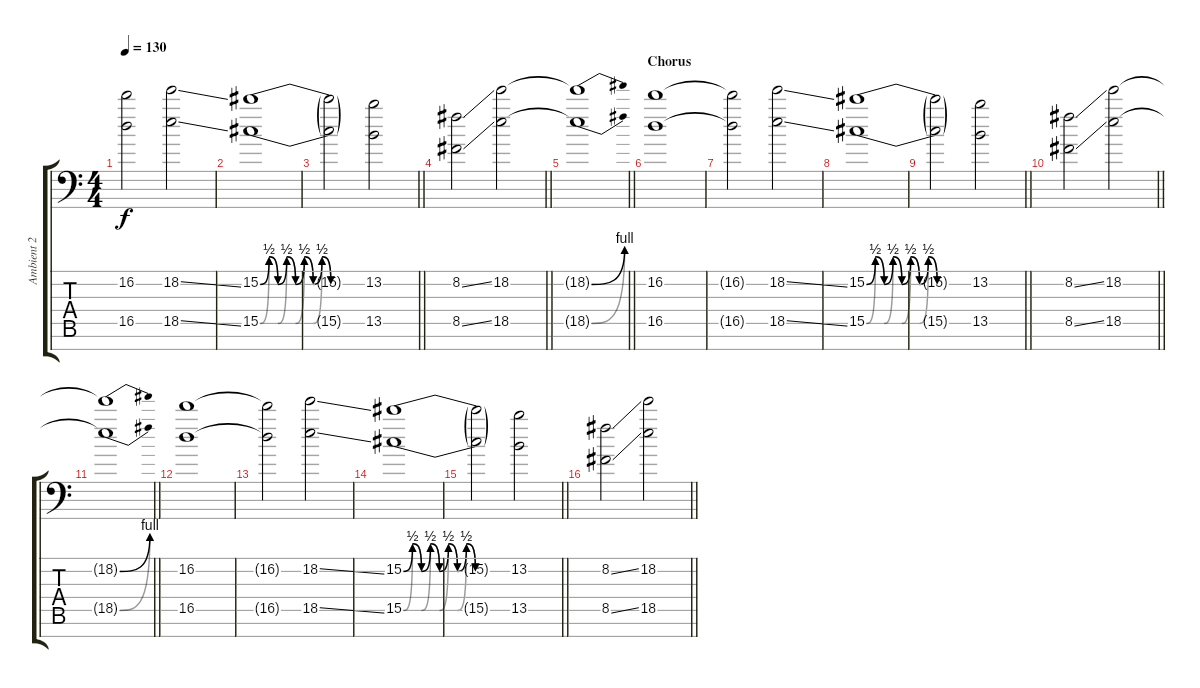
\track ("Ambient 2" "Ambient 2") {instrument overdrivenguitar}
\staff {score tabs}
\tuning (Eb4 Bb3 Gb3 Eb3 Bb2 F2 Bb1) {hide}
\ts (4 4)
\tempo 130
\clef f4
\ks c
(16.2{t} 16.5{t}).2{dy f} (18.2{ss} 18.5{ss}).2 |
(15.2{be (custom 0 0 5 2 10 0 15 2 20 0 25 2 30 0 35 2 40 0 60 0)} 15.5{be (custom 0 0 5 2 10 0 15 2 20 0 25 2 30 0 35 2 40 0 60 0)}).1 |
\barLineRight lightlight
(15.2{t} 15.5{t}).2 (13.2 13.5).2 |
\barLineRight lightlight
(8.2{ss} 8.5{ss}).2 (18.2 18.5).2 |
\barLineRight lightlight
(18.2{be (bend 0 0 60 4) t} 18.5{be (bend 0 0 60 4) t}).1 |
\section ("" "Chorus")
(16.2 16.5).1 |
(16.2{t} 16.5{t}).2 (18.2{ss} 18.5{ss}).2 |
(15.2{be (custom 0 0 5 2 10 0 15 2 20 0 25 2 30 0 35 2 40 0 60 0)} 15.5{be (custom 0 0 5 2 10 0 15 2 20 0 25 2 30 0 35 2 40 0 60 0)}).1 |
\barLineRight lightlight
(15.2{t} 15.5{t}).2 (13.2 13.5).2 |
\barLineRight lightlight
(8.2{ss} 8.5{ss}).2 (18.2 18.5).2 |
\barLineRight lightlight
(18.2{be (bend 0 0 60 4) t} 18.5{be (bend 0 0 60 4) t}).1 |
(16.2 16.5).1 |
(16.2{t} 16.5{t}).2 (18.2{ss} 18.5{ss}).2 |
(15.2{be (custom 0 0 5 2 10 0 15 2 20 0 25 2 30 0 35 2 40 0 60 0)} 15.5{be (custom 0 0 5 2 10 0 15 2 20 0 25 2 30 0 35 2 40 0 60 0)}).1 |
\barLineRight lightlight
(15.2{t} 15.5{t}).2 (13.2 13.5).2 |
\barLineRight lightlight
(8.2{ss} 8.5{ss}).2 (18.2 18.5).2
